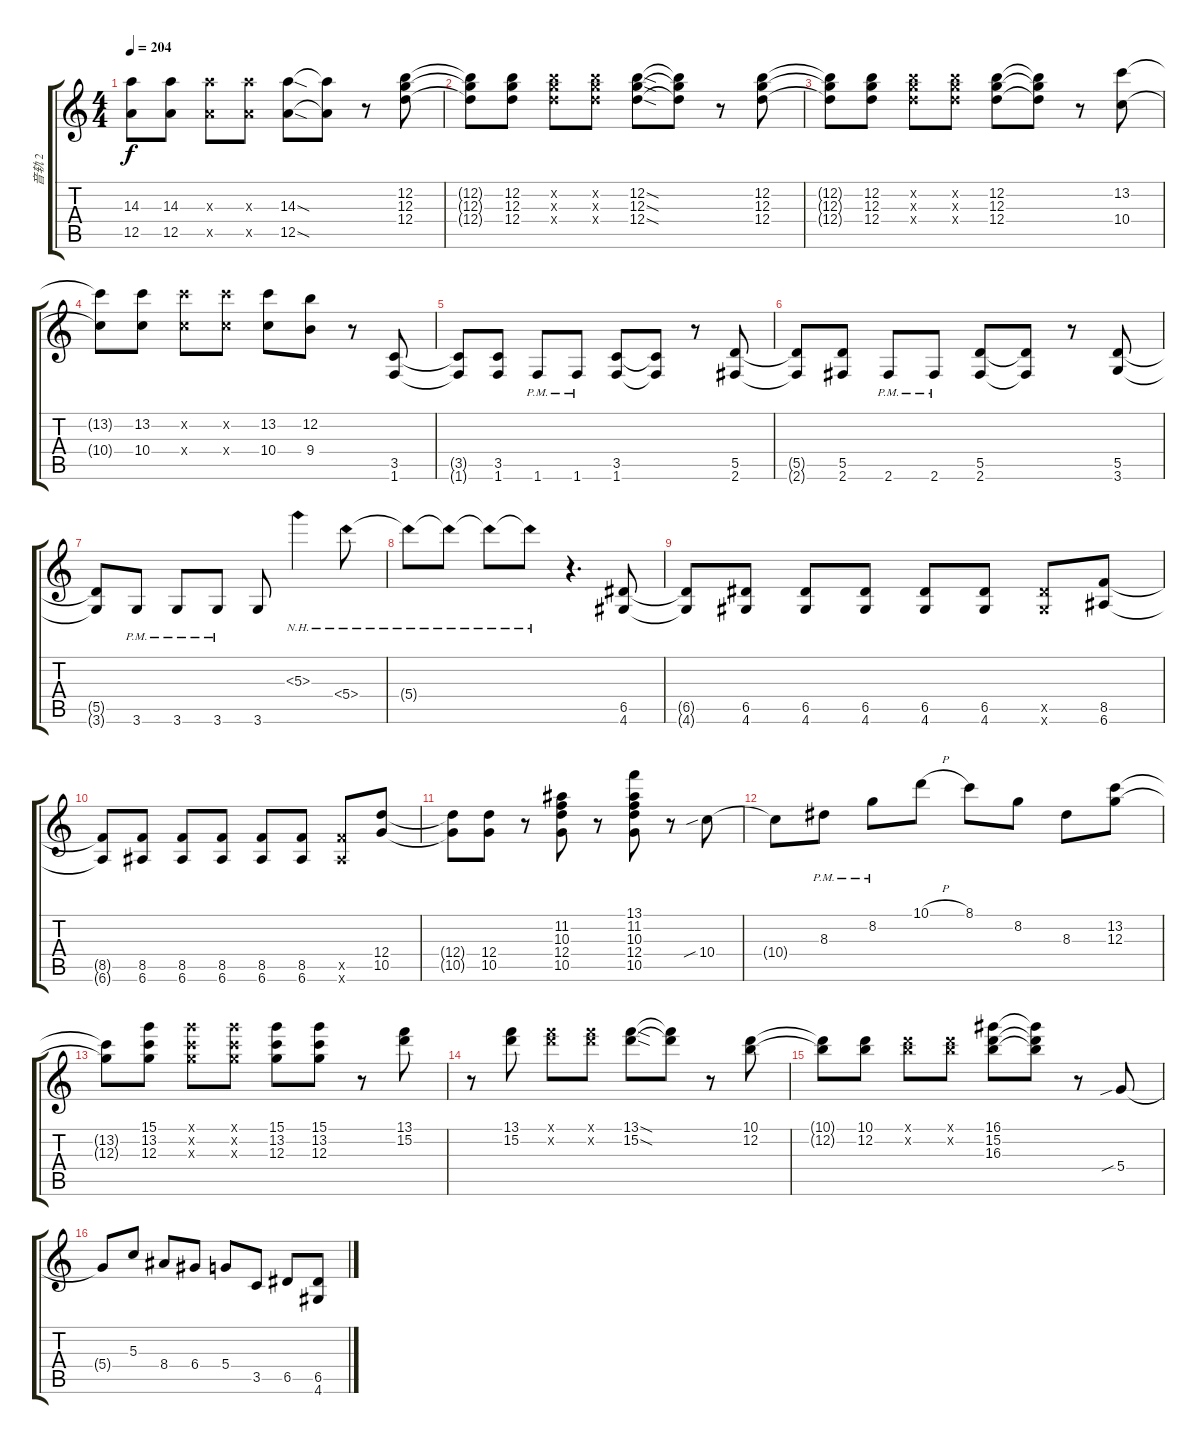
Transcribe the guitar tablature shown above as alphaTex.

\track ("音轨 2" "音轨 2") {instrument overdrivenguitar}
\staff {score tabs}
\tuning (E4 B3 G3 D3 A2 E2) {hide}
\ts (4 4)
\tempo 204
\clef g2
\ks c
(14.3{t} 12.5{t}).8{dy f} (14.3 12.5).8 (14.3{x} 12.5{x}).8 (14.3{x} 12.5{x}).8 (14.3{sod} 12.5{sod}).8 (14.3{t} 12.5{t}).8 r.8 (12.2 12.3 12.4).8 |
(12.2{t} 12.3{t} 12.4{t}).8 (12.2 12.3 12.4).8 (12.2{x} 12.3{x} 12.4{x}).8 (12.2{x} 12.3{x} 12.4{x}).8 (12.2{sod} 12.3{sod} 12.4{sod}).8 (12.2{t} 12.3{t} 12.4{t}).8 r.8 (12.2 12.3 12.4).8 |
(12.2{t} 12.3{t} 12.4{t}).8 (12.2 12.3 12.4).8 (12.2{x} 12.3{x} 12.4{x}).8 (12.2{x} 12.3{x} 12.4{x}).8 (12.2 12.3 12.4).8 (12.2{t} 12.3{t} 12.4{t}).8 r.8 (13.2 10.4).8 |
(13.2{t} 10.4{t}).8 (13.2 10.4).8 (13.2{x} 10.4{x}).8 (13.2{x} 10.4{x}).8 (13.2 10.4).8 (12.2 9.4).8 r.8 (3.5 1.6).8 |
(3.5{t} 1.6{t}).8 (3.5 1.6).8 1.6{pm}.8 1.6{pm}.8 (3.5 1.6).8 (3.5{t} 1.6{t}).8 r.8 (5.5 2.6).8 |
(5.5{t} 2.6{t}).8 (5.5 2.6).8 2.6{pm}.8 2.6{pm}.8 (5.5 2.6).8 (5.5{t} 2.6{t}).8 r.8 (5.5 3.6).8 |
(5.5{t} 3.6{t}).8 3.6{pm}.8 3.6{pm}.8 3.6{pm}.8 3.6.8 5.3{nh}.4 5.4{nh}.8 |
5.4{nh t}.8 5.4{nh t}.8 5.4{nh t}.8 5.4{nh t}.8 r.4{d} (6.5 4.6).8 |
(6.5{t} 4.6{t}).8 (6.5 4.6).8 (6.5 4.6).8 (6.5 4.6).8 (6.5 4.6).8 (6.5 4.6).8 (6.5{x} 4.6{x}).8 (8.5 6.6).8 |
(8.5{t} 6.6{t}).8 (8.5 6.6).8 (8.5 6.6).8 (8.5 6.6).8 (8.5 6.6).8 (8.5 6.6).8 (8.5{x} 6.6{x}).8 (12.4 10.5).8 |
(12.4{t} 10.5{t}).8 (12.4 10.5).8 r.8 (11.2 10.3 12.4 10.5).8 r.8 (13.1 11.2 10.3 12.4 10.5).8 r.8 10.4{sib}.8 |
10.4{t}.8 8.3{pm}.8 8.2{pm}.8 10.1{h}.8 8.1.8 8.2.8 8.3.8 (13.2 12.3).8 |
(13.2{t} 12.3{t}).8 (15.1 13.2 12.3).8 (15.1{x} 13.2{x} 12.3{x}).8 (15.1{x} 13.2{x} 12.3{x}).8 (15.1 13.2 12.3).8 (15.1 13.2 12.3).8 r.8 (13.1 15.2).8 |
r.8 (13.1 15.2).8 (13.1{x} 15.2{x}).8 (13.1{x} 15.2{x}).8 (13.1{sod} 15.2{sod}).8 (13.1{t} 15.2{t}).8 r.8 (10.1 12.2).8 |
(10.1{t} 12.2{t}).8 (10.1 12.2).8 (10.1{x} 12.2{x}).8 (10.1{x} 12.2{x}).8 (16.1 15.2 16.3).8 (16.1{t} 15.2{t} 16.3{t}).8 r.8 5.4{sib}.8 |
5.4{t}.8 5.3.8 8.4.8 6.4.8 5.4.8 3.5.8 6.5.8 (6.5 4.6).8
